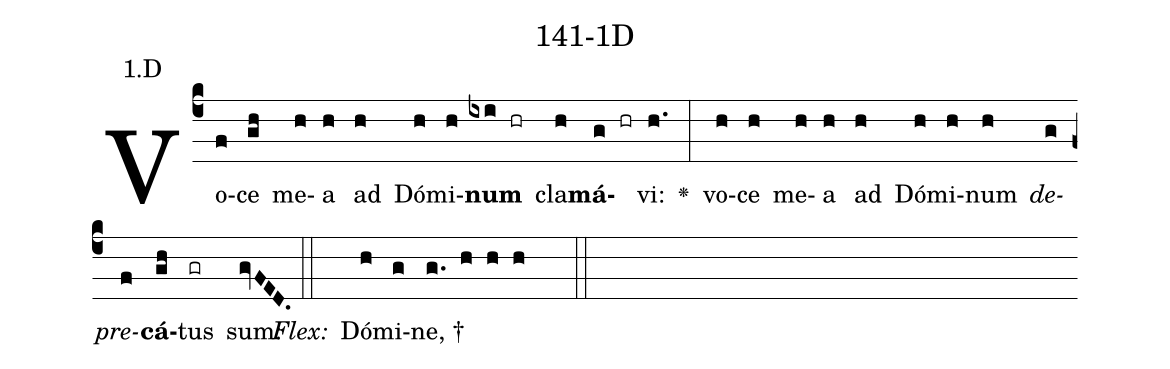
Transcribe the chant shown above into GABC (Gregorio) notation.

name: 141-1D;
annotation: 1.D;
%%
(c4)Vo(f)ce(gh) me(h)a(h) ad(h) Dó(h)mi(h)<b>num</b>(ixi hr) cla(h)<b>má</b>(g hr)vi:(h.) <v>\greheightstar</v>(:) vo(h)ce(h) me(h)a(h) ad(h) Dó(h)mi(h)num(h) <i>de</i>(g)<i>pre</i>(f)<b>cá</b>(gh)tus(gr) sum:(gvFED.) (::)
<i>Flex:</i>()  Dó(h)mi(g)ne, †(g. h h h  ::)

%E(h) u(h) o(g) u(f) a(gh) e.(gvFED.) (::)
